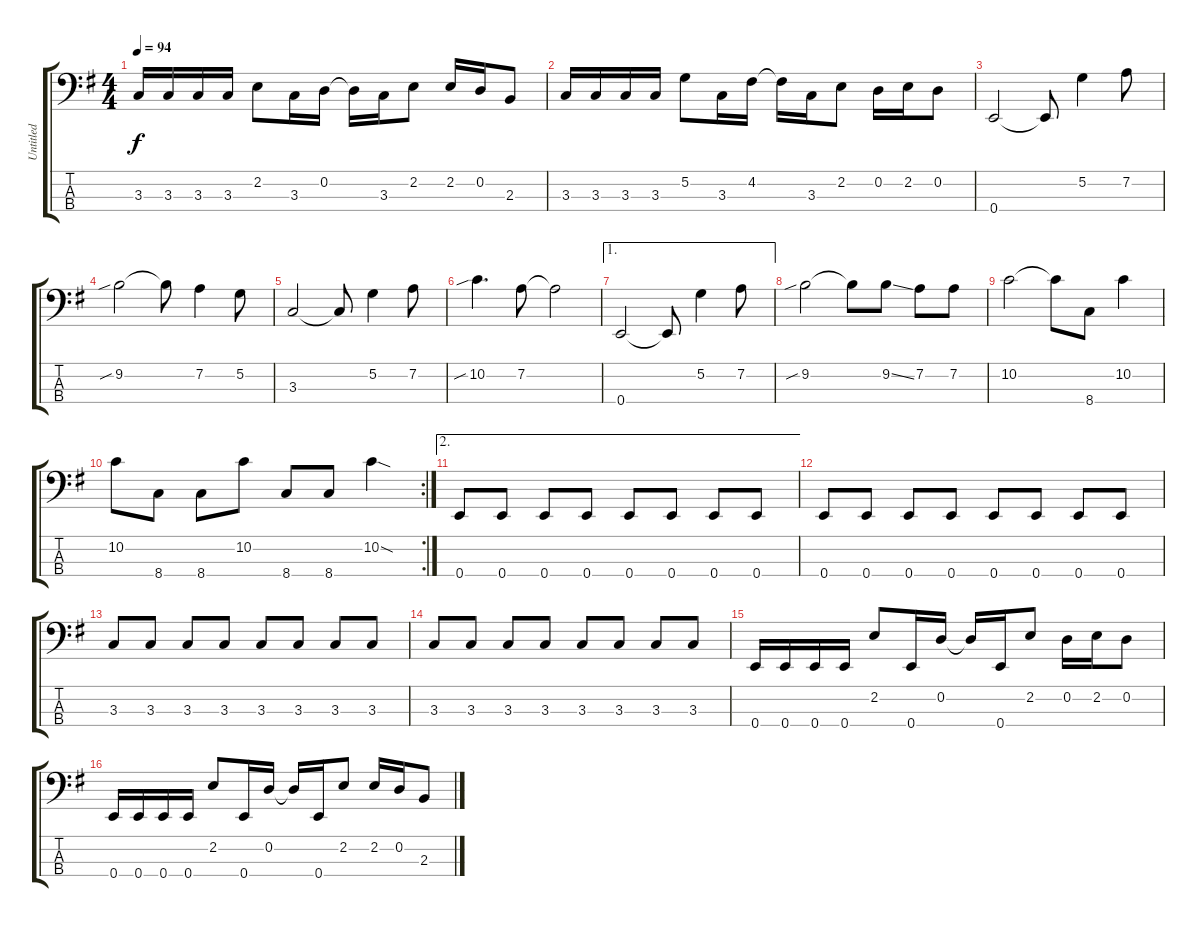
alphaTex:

\track ("Untitled" "Untitled") {instrument electricbassfinger}
\staff {score tabs}
\tuning (G2 D2 A1 E1) {hide}
\ts (4 4)
\tempo 94
\clef f4
\ks g
3.3.16{dy f} 3.3.16 3.3.16 3.3.16 2.2.8 3.3.16 0.2.16 0.2{t}.16 3.3.16 2.2.8 2.2.16 0.2.16 2.3.8 |
3.3.16 3.3.16 3.3.16 3.3.16 5.2.8 3.3.16 4.2.16 4.2{t}.16 3.3.16 2.2.8 0.2.16 2.2.16 0.2.8 |
0.4.2 0.4{t}.8 5.2.4 7.2.8 |
9.2{sib}.2 9.2{t}.8 7.2.4 5.2.8 |
3.3.2 3.3{t}.8 5.2.4 7.2.8 |
10.2{sib}.4{d} 7.2.8 7.2{t}.2 |
\ae 1
0.4.2 0.4{t}.8 5.2.4 7.2.8 |
9.2{sib}.2 9.2{t}.8 9.2{ss}.8 7.2.8 7.2.8 |
10.2.2 10.2{t}.8 8.4.8 10.2.4 |
\rc 2
10.2.8 8.4.8 8.4.8 10.2.8 8.4.8 8.4.8 10.2{sod}.4 |
\ae 2
0.4.8 0.4.8 0.4.8 0.4.8 0.4.8 0.4.8 0.4.8 0.4.8 |
0.4.8 0.4.8 0.4.8 0.4.8 0.4.8 0.4.8 0.4.8 0.4.8 |
3.3.8 3.3.8 3.3.8 3.3.8 3.3.8 3.3.8 3.3.8 3.3.8 |
3.3.8 3.3.8 3.3.8 3.3.8 3.3.8 3.3.8 3.3.8 3.3.8 |
0.4.16 0.4.16 0.4.16 0.4.16 2.2.8 0.4.16 0.2.16 0.2{t}.16 0.4.16 2.2.8 0.2.16 2.2.16 0.2.8 |
0.4.16 0.4.16 0.4.16 0.4.16 2.2.8 0.4.16 0.2.16 0.2{t}.16 0.4.16 2.2.8 2.2.16 0.2.16 2.3.8
